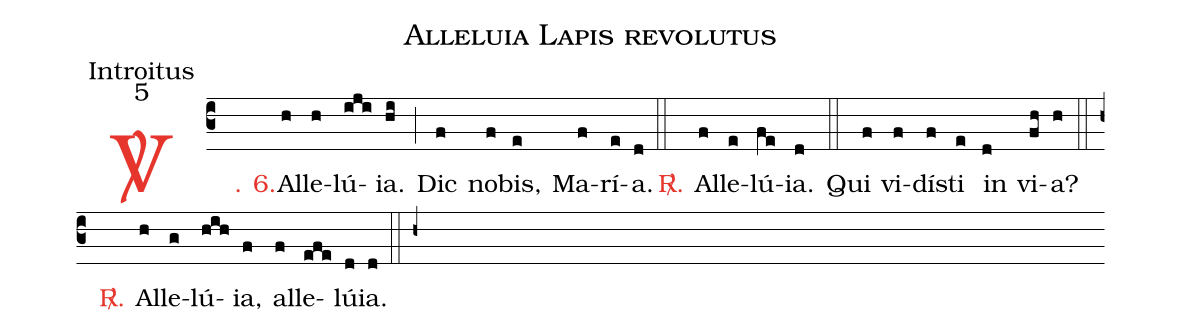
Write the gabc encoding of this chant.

name: Alleluia Lapis revolutus;
office-part: Introitus;
mode: 5;
%%
(c3)

<c><sp>V/</sp>. 6.</c>() Al(h)le(h)lú(iji)ia.(hi) (;) Dic(f) no(f)bis,(e) Ma(f)rí(e)a.(d)

(::)

<nlba><c><sp>R/</sp>.</c>() Al</nlba>(f)le(e)lú(fe)ia.(d)

(::)

Qui(f) vi(f)dí(f)sti(e) in(d) vi(fh)a?(h)

(::)

<nlba><c><sp>R/</sp>.</c>() Al</nlba>(h)le(g)lú(hih)ia,(f) al(f)le(efe)lú(d)ia.(d)

(::)

(h+)
